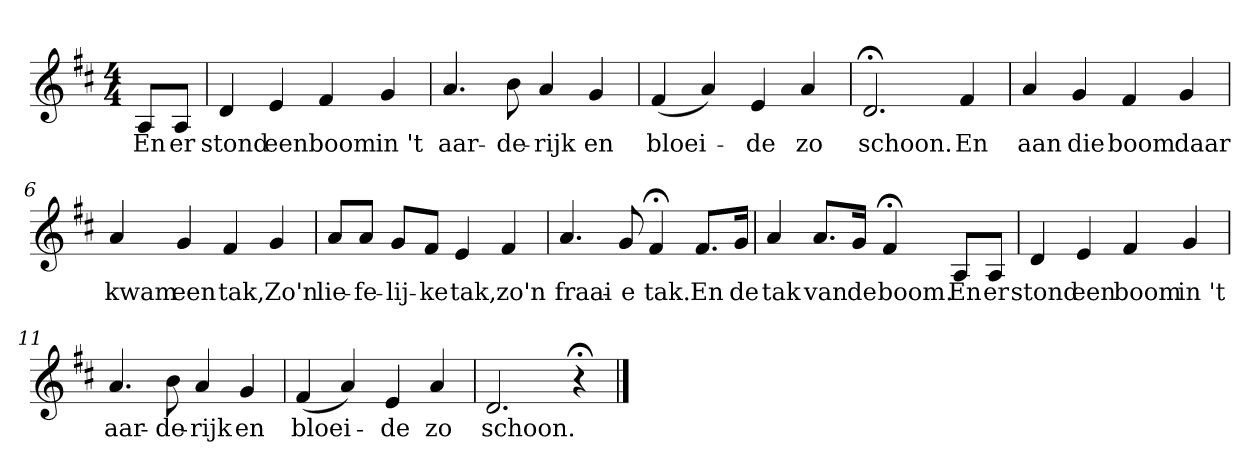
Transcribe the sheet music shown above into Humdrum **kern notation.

**kern	**text
*part1	*part1
*staff1	*staff1
*k[f#c#]	*
*D:	*
*M4/4	*
*MM120	*
=	=
8AL	En
8AJ	er
=1	=1
4d	stond
4e	een
4f#	boom
4g	in 't
=2	=2
4.a	aar-
8b	-de-
4a	-rijk
4g	en
=3	=3
(4f#	bloei-
4a)	.
4e	-de
4a	zo
=4	=4
2.d;<	schoon.
4f#	En
=5	=5
4a	aan
4g	die
4f#	boom
4g	daar
=6	=6
4a	kwam
4g	een
4f#	tak,
4g	Zo'n
=7	=7
8aL	lie-
8aJ	-fe-
8gL	-lij-
8f#J	-ke
4e	tak,
4f#	zo'n
=8	=8
4.a	fraai-
8g	-e
4f#;<	tak.
8.f#L	En
16gJk	de
=9	=9
4a	tak
8.aL	van
16gJk	de
4f#;<	boom.
8AL	En
8AJ	er
=10	=10
4d	stond
4e	een
4f#	boom
4g	in 't
=11	=11
4.a	aar-
8b	-de-
4a	-rijk
4g	en
=12	=12
(4f#	bloei-
4a)	.
4e	-de
4a	zo
=13	=13
2.d	schoon.
4r;<	.
==	==
*-	*-
